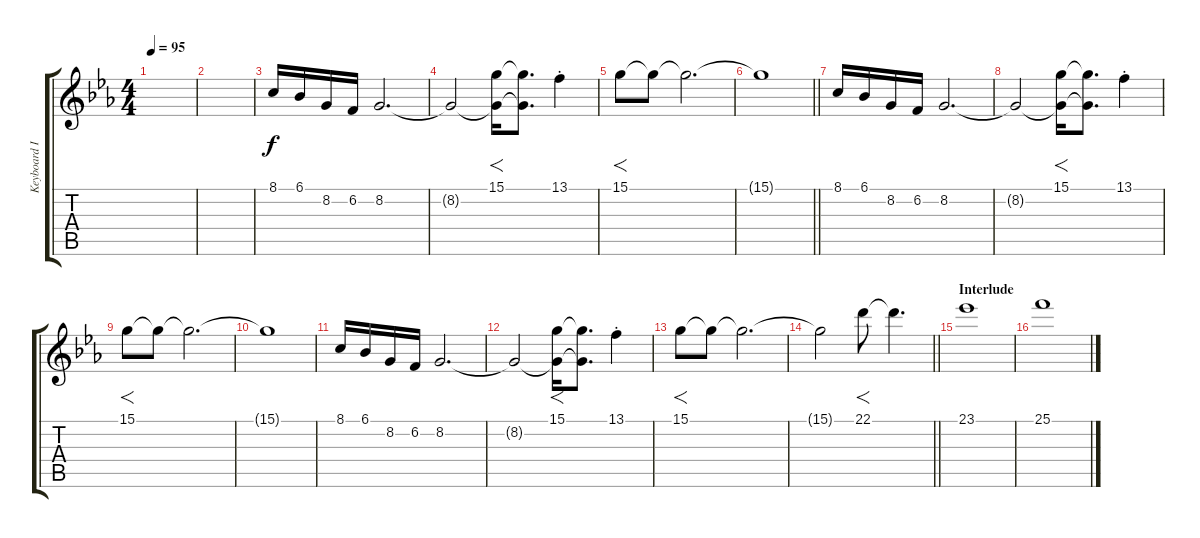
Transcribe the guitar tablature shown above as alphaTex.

\track ("Keyboard I" "Keyboard I") {instrument stringensemble1}
\staff {score tabs}
\tuning (E4 B3 G3 D3 A2 E2) {hide}
\ts (4 4)
\tempo 95
\clef g2
\ks eb
|
|
8.1.16 6.1.16 8.2.16 6.2.16 8.2.2{d} |
8.2{t}.2 (15.1 8.2{t}).16{f} (15.1{t} 8.2{t}).8{d} 13.1{st}.4 |
15.1.8{f} 15.1{t}.8 15.1{t}.2{d} |
\barLineRight lightlight
15.1{t}.1 |
\section ("" "")
8.1.16 6.1.16 8.2.16 6.2.16 8.2.2{d} |
8.2{t}.2 (15.1 8.2{t}).16{f} (15.1{t} 8.2{t}).8{d} 13.1{st}.4 |
15.1.8{f} 15.1{t}.8 15.1{t}.2{d} |
15.1{t}.1 |
8.1.16 6.1.16 8.2.16 6.2.16 8.2.2{d} |
8.2{t}.2 (15.1 8.2{t}).16{f} (15.1{t} 8.2{t}).8{d} 13.1{st}.4 |
15.1.8{f} 15.1{t}.8 15.1{t}.2{d} |
\barLineRight lightlight
15.1{t}.2 22.1.8{f} 22.1{t}.4{d} |
\section ("" "Interlude")
23.1.1 |
25.1.1
